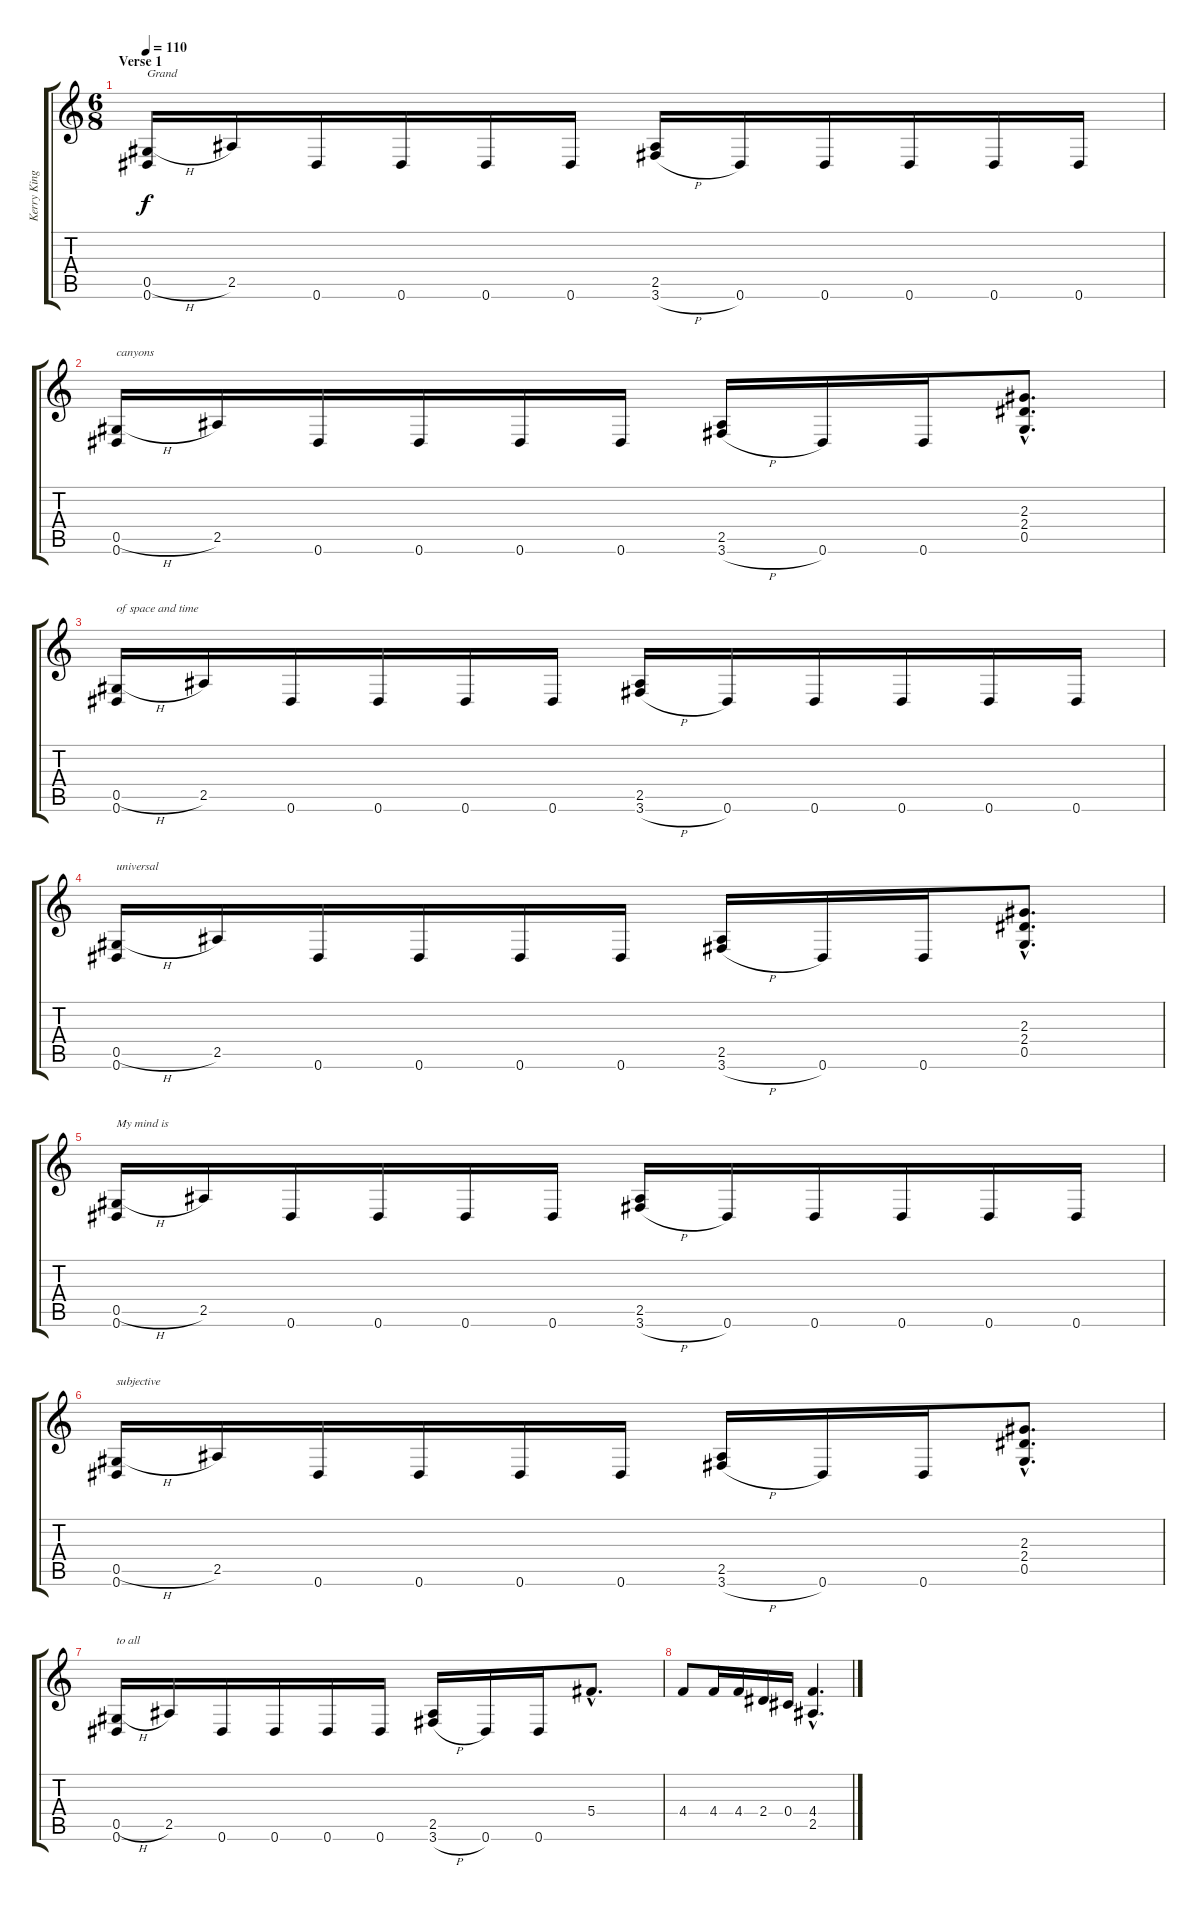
\track ("Kerry King (guitar)" "Kerry King") {instrument distortionguitar}
\staff {score tabs}
\tuning (Eb4 Bb3 Gb3 Db3 Ab2 Eb2) {hide}
\ts (6 8)
\section ("" "Verse 1")
\tempo 110
\clef g2
\ks c
(0.5{h} 0.6).16{txt "Grand" dy f} 2.5.16 0.6.16 0.6.16 0.6.16 0.6.16 (2.5 3.6{h}).16 0.6.16 0.6.16 0.6.16 0.6.16 0.6.16 |
(0.5{h} 0.6).16{txt "canyons"} 2.5.16 0.6.16 0.6.16 0.6.16 0.6.16 (2.5 3.6{h}).16 0.6.16 0.6.16 (2.3{hac} 2.4{hac} 0.5{hac}).8{d} |
(0.5{h} 0.6).16{txt "of space and time"} 2.5.16 0.6.16 0.6.16 0.6.16 0.6.16 (2.5 3.6{h}).16 0.6.16 0.6.16 0.6.16 0.6.16 0.6.16 |
(0.5{h} 0.6).16{txt "universal"} 2.5.16 0.6.16 0.6.16 0.6.16 0.6.16 (2.5 3.6{h}).16 0.6.16 0.6.16 (2.3{hac} 2.4{hac} 0.5{hac}).8{d} |
(0.5{h} 0.6).16{txt "My mind is "} 2.5.16 0.6.16 0.6.16 0.6.16 0.6.16 (2.5 3.6{h}).16 0.6.16 0.6.16 0.6.16 0.6.16 0.6.16 |
(0.5{h} 0.6).16{txt "subjective"} 2.5.16 0.6.16 0.6.16 0.6.16 0.6.16 (2.5 3.6{h}).16 0.6.16 0.6.16 (2.3{hac} 2.4{hac} 0.5{hac}).8{d} |
(0.5{h} 0.6).16{txt "to all"} 2.5.16 0.6.16 0.6.16 0.6.16 0.6.16 (2.5 3.6{h}).16 0.6.16 0.6.16 5.4{hac}.8{d} |
4.4.8 4.4.16 4.4.16 2.4.16 0.4.16 (4.4{hac} 2.5{hac}).4{d}
